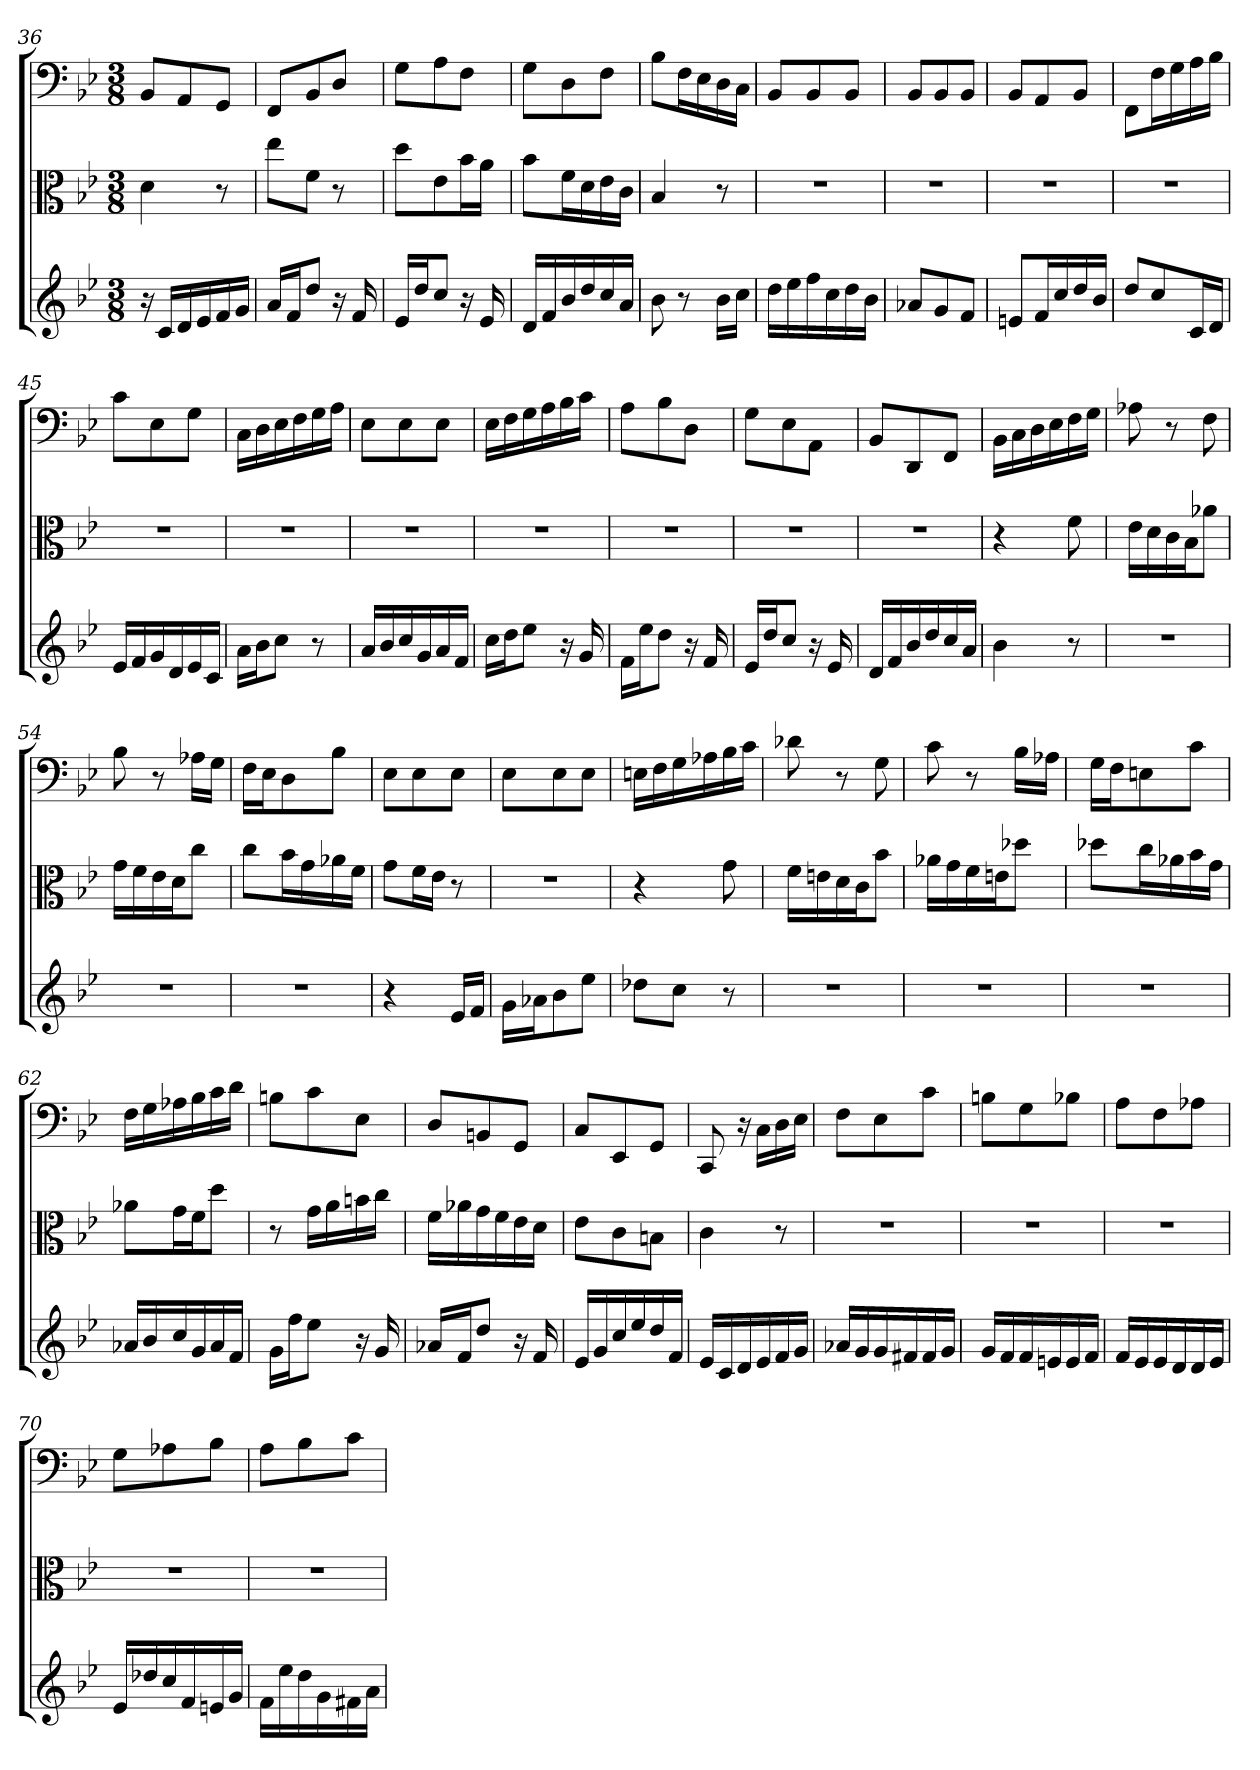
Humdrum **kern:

**kern	**kern	**kern
*part3	*part2	*part1
*staff3	*staff2	*staff1
*	*clefC3	*clefF4
*k[b-e-]	*k[b-e-]	*k[b-e-]
*B-:	*B-:	*B-:
*M3/8	*M3/8	*M3/8
=36	=36	=36
16r	4d	8BB-/L
16cLL	.	.
16d	.	8AA/
16e-	.	.
16f	8r	8GG/J
16gJJ	.	.
=37	=37	=37
16aLL	8ee-\L	8FF/L
16fJ	.	.
8ddJ	8f\J	8BB-/
16r	8r	8D/J
16f	.	.
=38	=38	=38
16e-LL	8dd\L	8G\L
16ddJ	.	.
8ccJ	8e-\	8A\
16r	16b-\L	8F\J
16e-	16a\JJ	.
=39	=39	=39
16dLL	8b-\L	8G\L
16f	.	.
16b-	16f\L	8D\
16dd	16d\	.
16cc	16e-\	8F\J
16aJJ	16c\JJ	.
=40	=40	=40
8b-	4B-	8B-\L
8r	.	16F\L
.	.	16E-\
16b-LL	8r	16D\
16ccJJ	.	16C\JJ
=41	=41	=41
16ddLL	4.r	8BB-/L
16ee-	.	.
16ff	.	8BB-/
16cc	.	.
16dd	.	8BB-/J
16b-JJ	.	.
=42	=42	=42
8a-XL	4.r	8BB-/L
8g	.	8BB-/
8fJ	.	8BB-/J
=43	=43	=43
8enL	4.r	8BB-/L
16fL	.	8AA/
16cc	.	.
16dd	.	8BB-/J
16b-JJ	.	.
=44	=44	=44
8ddL	4.r	8FF\L
8cc	.	16F\L
.	.	16G\
16cL	.	16A\
16dJJ	.	16B-\JJ
=45	=45	=45
16e-LL	4.r	8c\L
16f	.	.
16g	.	8E-\
16d	.	.
16e-	.	8G\J
16cJJ	.	.
=46	=46	=46
16aLL	4.r	16C\LL
16b-J	.	16D\
8ccJ	.	16E-\
.	.	16F\
8r	.	16G\
.	.	16A\JJ
=47	=47	=47
16aLL	4.r	8E-\L
16b-	.	.
16cc	.	8E-\
16g	.	.
16a	.	8E-\J
16fJJ	.	.
=48	=48	=48
16ccLL	4.r	16E-\LL
16ddJ	.	16F\
8ee-J	.	16G\
.	.	16A\
16r	.	16B-\
16g	.	16c\JJ
=49	=49	=49
16fLL	4.r	8A\L
16ee-J	.	.
8ddJ	.	8B-\
16r	.	8D\J
16f	.	.
=50	=50	=50
16e-LL	4.r	8G\L
16ddJ	.	.
8ccJ	.	8E-\
16r	.	8AA\J
16e-	.	.
=51	=51	=51
16dLL	4.r	8BB-/L
16f	.	.
16b-	.	8DD/
16dd	.	.
16cc	.	8FF/J
16aJJ	.	.
=52	=52	=52
4b-	4r	16BB-\LL
.	.	16C\
.	.	16D\
.	.	16E-\
8r	8f	16F\
.	.	16G\JJ
=53	=53	=53
4.r	16e-\LL	8A-X
.	16d\	.
.	16c\	8r
.	16B-\J	.
.	8a-X\J	8F
=54	=54	=54
4.r	16g\LL	8B-
.	16f\	.
.	16e-\	8r
.	16d\J	.
.	8cc\J	16A-X\LL
.	.	16G\JJ
=55	=55	=55
4.r	8cc\L	16F\LL
.	.	16E-\J
.	16b-\L	8D\
.	16g\	.
.	16a-X\	8B-\J
.	16f\JJ	.
=56	=56	=56
4r	8g\L	8E-\L
.	16f\L	8E-\
.	16e-\JJ	.
16e-LL	8r	8E-\J
16fJJ	.	.
=57	=57	=57
16gLL	4.r	8E-\L
16a-XJ	.	.
8b-	.	8E-\
8ee-J	.	8E-\J
=58	=58	=58
8dd-XL	4r	16En\LL
.	.	16F\
8ccJ	.	16G\
.	.	16A-X\
8r	8g	16B-\
.	.	16c\JJ
=59	=59	=59
4.r	16f\LL	8d-X
.	16en\	.
.	16d\	8r
.	16c\J	.
.	8b-\J	8G
=60	=60	=60
4.r	16a-X\LL	8c
.	16g\	.
.	16f\	8r
.	16en\J	.
.	8dd-X\J	16B-\LL
.	.	16A-X\JJ
=61	=61	=61
4.r	8dd-X\L	16G\LL
.	.	16F\J
.	16cc\L	8En\
.	16a-X\	.
.	16b-\	8c\J
.	16g\JJ	.
=62	=62	=62
16a-XLL	8a-X\L	16F\LL
16b-	.	16G\
16cc	16g\L	16A-X\
16g	16f\J	16B-\
16a-	8dd\J	16c\
16fJJ	.	16d\JJ
=63	=63	=63
16gLL	8r	8Bn\L
16ffJ	.	.
8ee-J	16g\LL	8c\
.	16a\	.
16r	16bn\	8E-\J
16g	16cc\JJ	.
=64	=64	=64
16a-XLL	16f\LL	8D/L
16fJ	16a-X\	.
8ddJ	16g\	8BBn/
.	16f\	.
16r	16e-\	8GG/J
16f	16d\JJ	.
=65	=65	=65
16e-LL	8e-\L	8C/L
16g	.	.
16cc	8c\	8EE-/
16ee-	.	.
16dd	8Bn\J	8GG/J
16fJJ	.	.
=66	=66	=66
16e-LL	4c	8CC
16c	.	.
16d	.	16r
16e-	.	16C\LL
16f	8r	16D\
16gJJ	.	16E-\JJ
=67	=67	=67
16a-XLL	4.r	8F\L
16g	.	.
16g	.	8E-\
16f#X	.	.
16f#	.	8c\J
16gJJ	.	.
=68	=68	=68
16gLL	4.r	8Bn\L
16f	.	.
16f	.	8G\
16en	.	.
16e	.	8B-X\J
16fJJ	.	.
=69	=69	=69
16fLL	4.r	8A\L
16e-	.	.
16e-	.	8F\
16d	.	.
16d	.	8A-X\J
16e-JJ	.	.
=70	=70	=70
16e-LL	4.r	8G\L
16dd-X	.	.
16cc	.	8A-X\
16f	.	.
16en	.	8B-\J
16gJJ	.	.
=71	=71	=71
16fLL	4.r	8A\L
16ee-	.	.
16dd	.	8B-\
16g	.	.
16f#X	.	8c\J
16aJJ	.	.
=	=	=
*-	*-	*-
